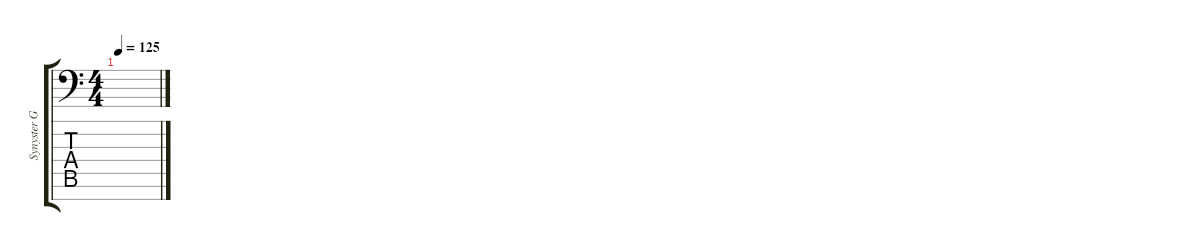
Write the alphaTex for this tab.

\track ("Synyster Gates - Solo" "Synyster G") {instrument overdrivenguitar}
\staff {score tabs}
\tuning (E4 B3 G3 D3 A2 D2 C-1) {hide}
\ts (4 4)
\tempo 125
\clef f4
\ks c
